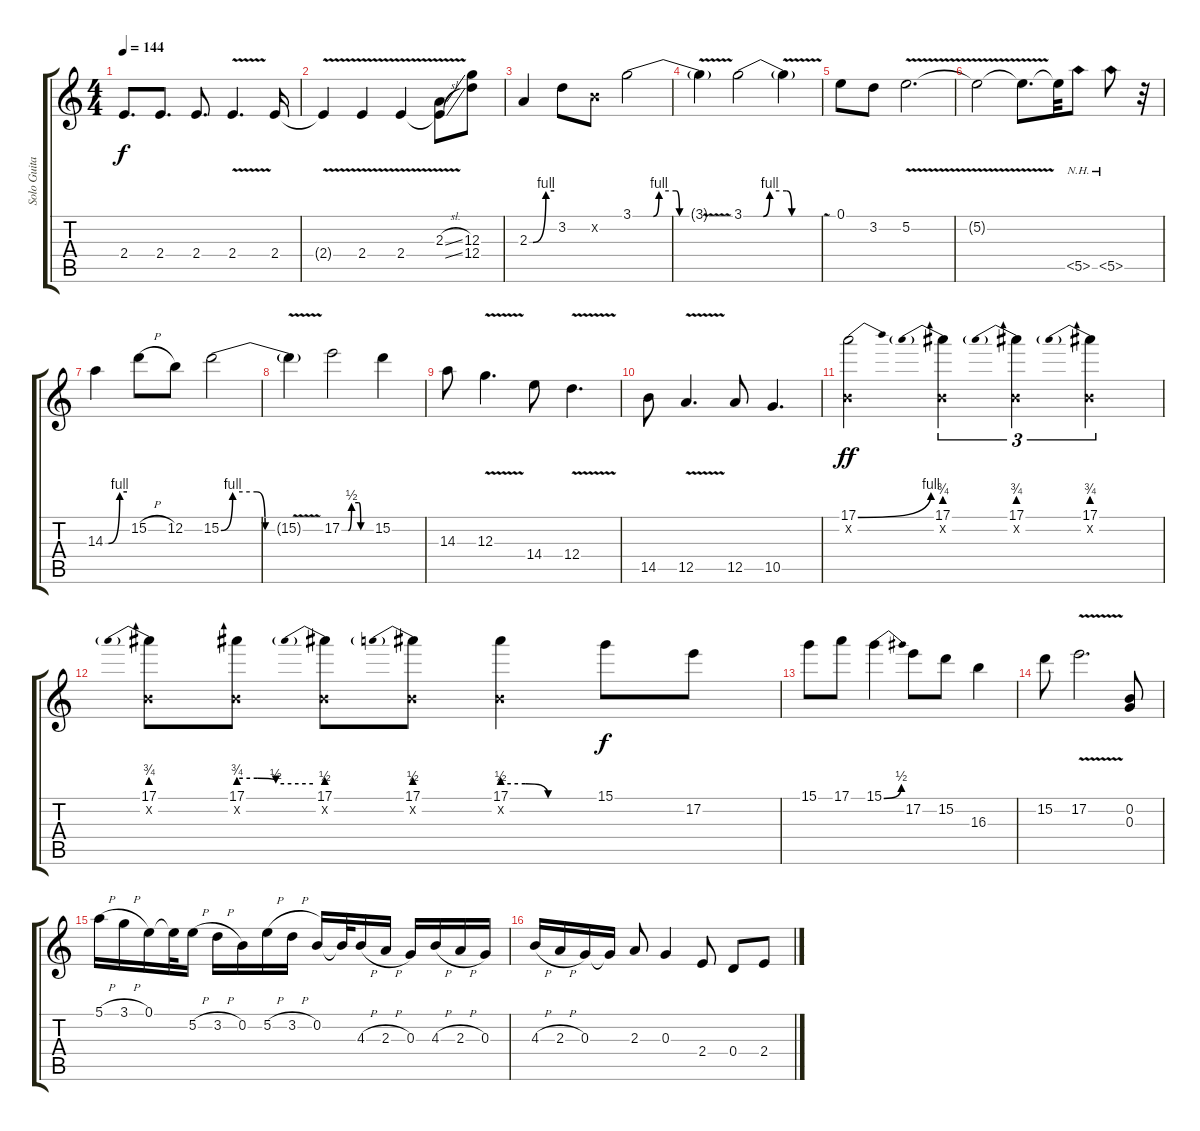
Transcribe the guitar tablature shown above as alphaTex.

\track ("Solo Guitar" "Solo Guita") {instrument overdrivenguitar}
\staff {score tabs}
\tuning (E4 B3 G3 D3 A2 E2) {hide}
\ts (4 4)
\tempo 144
\clef g2
\ks c
2.4.8{d dy f} 2.4.8{d} 2.4.8{d} 2.4{v}.4{d} 2.4.16 |
2.4{v t}.4 2.4{v}.4 2.4{v}.4 (2.3{sl} 2.4{sl t}).8 (12.3 12.4).8 |
2.3{be (custom 0 0 9 0 40 4 60 4)}.4 3.2.8 0.2{x}.8 3.1{be (custom 0 0 18 0 23 4 38 4 41 0 60 0)}.2 |
3.1{v t}.4 3.1{be (custom 0 0 15 0 20 4 33 4 37 0 60 0)}.2 3.1{v t}.4 |
0.1.8 3.2.8 5.2{v}.2{d} |
5.2{v t}.2 5.2{t}.8{d} 5.2{t}.32 5.5{nh}.8 5.5{nh}.8 r.32 |
14.3{be (custom 0 0 9 0 40 4 60 4)}.4 15.2{h}.8 12.2.8 15.2{be (custom 0 0 10 4 31 4 38 0 60 0)}.2 |
15.2{v t}.4 17.2{be (custom 0 0 13 0 20 2 35 2 39 0 60 0)}.2 15.2.4 |
14.3.8 12.3{v}.4{d} 14.4.8 12.4{v}.4{d} |
14.5.8 12.5{v}.4{d} 12.5.8 10.5.4{d} |
(17.1{be (bend 0 0 60 4)} 0.2{x}).2{dy ff volume 16 instrument electricguitarjazz} (17.1{be (prebend 0 3 60 3)} 0.2{x}).4{tu (3 2)} (17.1{be (prebend 0 3 60 3)} 0.2{x}).4{tu (3 2)} (17.1{be (prebend 0 3 60 3)} 0.2{x}).4{tu (3 2)} |
(17.1{be (prebend 0 3 60 3)} 0.2{x}).8 (17.1{be (custom 0 3 15 3 30 2 60 2)} 0.2{x}).8 (17.1{be (prebend 0 2 60 2)} 0.2{x}).8 (17.1{be (prebend 0 2 60 2)} 0.2{x}).8 (17.1{be (custom 0 2 15 2 30 0 60 0)} 0.2{x}).4 15.1.8{dy f} 17.2.8 |
15.1.8 17.1.8 15.1{be (bend 0 0 60 2)}.4 17.2.8 15.2.8 16.3.4 |
15.2.8 17.2{v}.2{d} (0.2 0.3).8 |
5.1{h}.16{volume 16 instrument overdrivenguitar} 3.1{h}.16 0.1.16 0.1{t}.32 5.2{h}.16 3.2{h}.16 0.2.16 5.2{h}.16 3.2{h}.16 0.2.16 0.2{t}.32 4.3{h}.16 2.3{h}.16 0.3.16 4.3{h}.16 2.3{h}.16 0.3.16 |
4.3{h}.16 2.3{h}.16 0.3.16 0.3{t}.16 2.3.8 0.3.4 2.4.8 0.4.8 2.4.8
